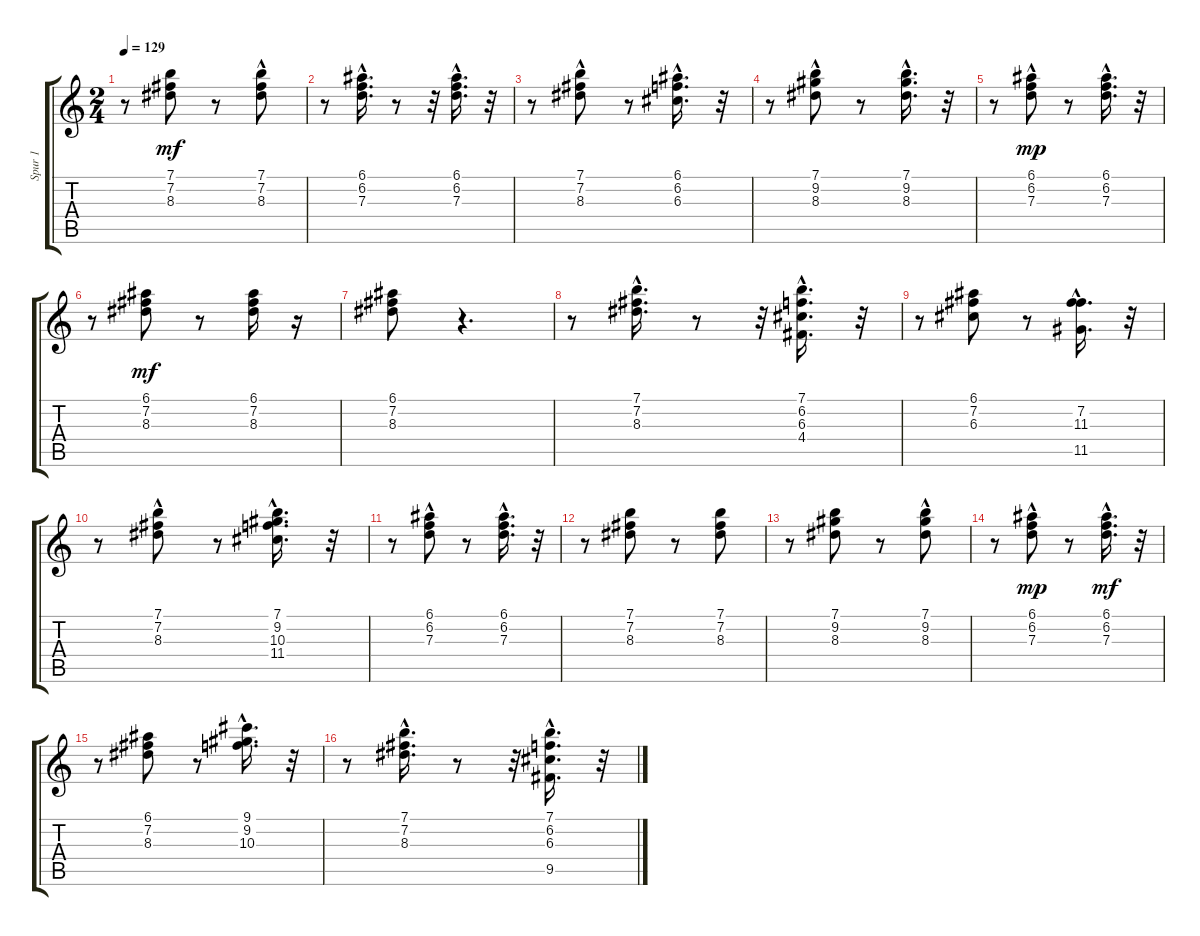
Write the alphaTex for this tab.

\track ("Spur 1" "Spur 1") {instrument acousticguitarnylon}
\staff {score tabs}
\tuning (E4 B3 G3 D3 A2 E2) {hide}
\ts (2 4)
\tempo 129
\clef g2
\ks c
r.8{dy mf} (7.1 7.2 8.3).8 r.8 (7.1{hac} 7.2{hac} 8.3).8 |
r.8 (6.1{hac} 6.2{hac} 7.3{hac}).16{d} r.8 r.32 (6.1 6.2{hac} 7.3{hac}).16{d} r.32 |
r.8 (7.1{hac} 7.2{hac} 8.3).8 r.8 (6.1{hac} 6.2{hac} 6.3{hac}).16{d} r.32 |
r.8 (7.1 9.2{hac} 8.3).8 r.8 (7.1 9.2{hac} 8.3{hac}).16{d} r.32 |
r.8 (6.1 6.2{hac} 7.3{hac}).8{dy mp} r.8 (6.1{hac} 6.2{hac} 7.3{hac}).16{d} r.32 |
r.8 (6.1 7.2 8.3).8{dy mf} r.8 (6.1 7.2 8.3).16 r.16 |
(6.1 7.2 8.3).8 r.4{d} |
r.8 (7.1{hac} 7.2{hac} 8.3{hac}).16{d} r.8 r.32 (7.1{hac} 6.2{hac} 6.3{hac} 4.4{hac}).16{d} r.32 |
r.8 (6.1 7.2 6.3).8 r.8 (7.2{hac} 11.3{hac} 11.5{hac}).16{d} r.32 |
r.8 (7.1{hac} 7.2{hac} 8.3).8 r.8 (7.1{hac} 9.2{hac} 10.3{hac} 11.4{hac}).16{d} r.32 |
r.8 (6.1 6.2{hac} 7.3).8 r.8 (6.1{hac} 6.2{hac} 7.3{hac}).16{d} r.32 |
r.8 (7.1 7.2 8.3).8 r.8 (7.1 7.2 8.3).8 |
r.8 (7.1 9.2 8.3).8 r.8 (7.1{hac} 9.2{hac} 8.3).8 |
r.8 (6.1 6.2{hac} 7.3).8{dy mp} r.8 (6.1{hac} 6.2{hac} 7.3{hac}).16{d dy mf} r.32 |
r.8 (6.1 7.2 8.3).8 r.8 (9.1{hac} 9.2{hac} 10.3{hac}).16{d} r.32 |
r.8 (7.1{hac} 7.2{hac} 8.3{hac}).16{d} r.8 r.32 (7.1{hac} 6.2{hac} 6.3{hac} 9.5{hac}).16{d} r.32
